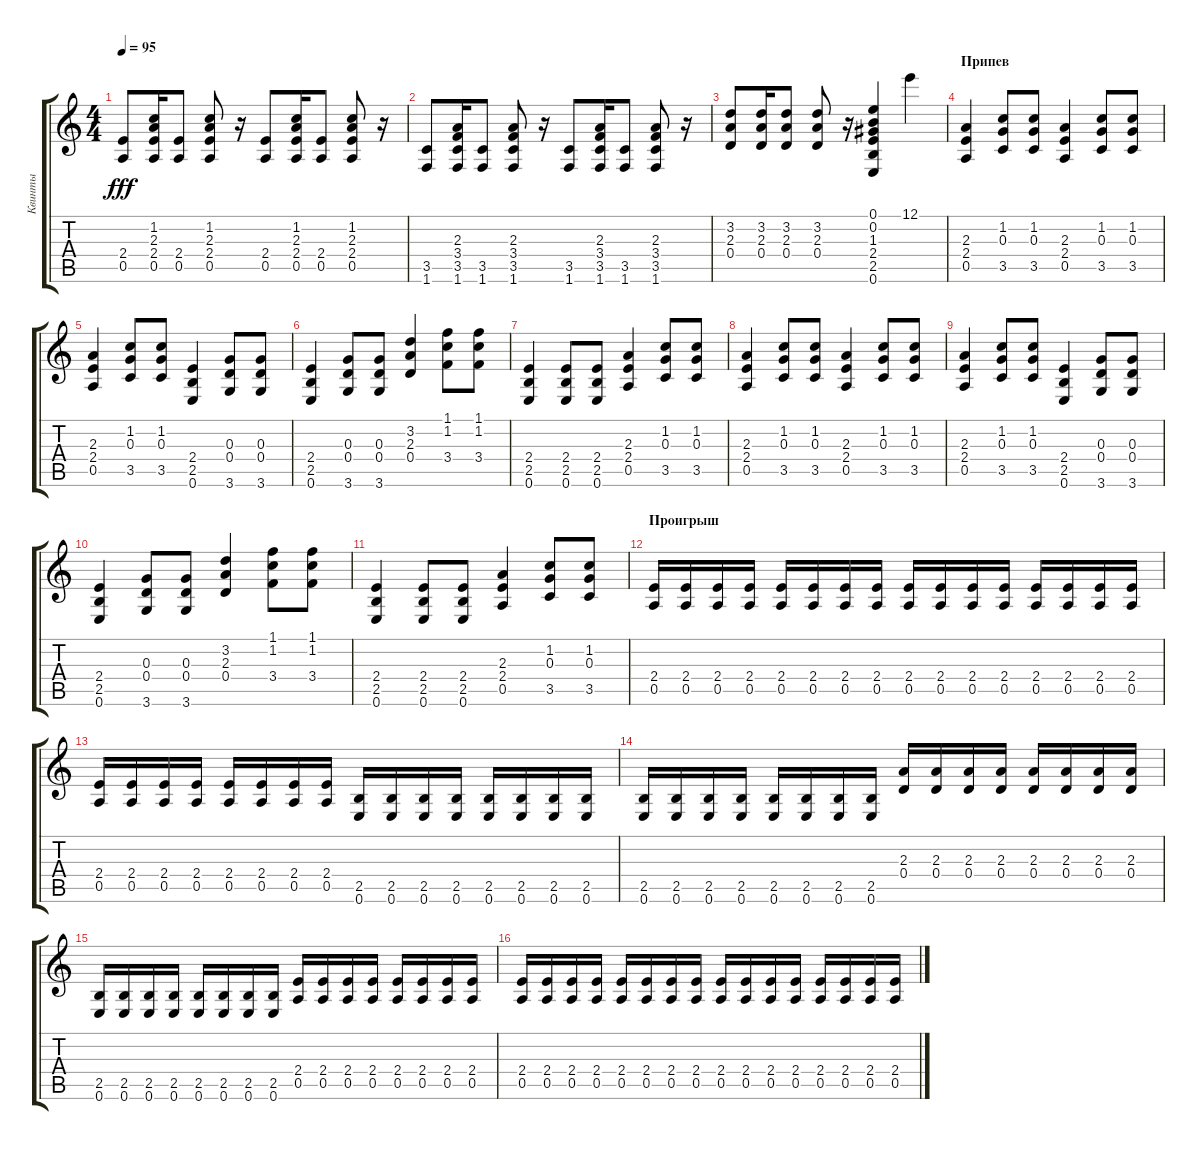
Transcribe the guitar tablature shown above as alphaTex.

\track ("Квинты" "Квинты") {instrument distortionguitar}
\staff {score tabs}
\tuning (E4 B3 G3 D3 A2 E2) {hide}
\ts (4 4)
\tempo 95
\clef g2
\ks c
(2.4 0.5).8{dy fff} (1.2 2.3 2.4 0.5).16 (2.4 0.5).8 (1.2 2.3 2.4 0.5).8 r.16 (2.4 0.5).8 (1.2 2.3 2.4 0.5).16 (2.4 0.5).8 (1.2 2.3 2.4 0.5).8 r.16 |
(3.5 1.6).8 (2.3 3.4 3.5 1.6).16 (3.5 1.6).8 (2.3 3.4 3.5 1.6).8 r.16 (3.5 1.6).8 (2.3 3.4 3.5 1.6).16 (3.5 1.6).8 (2.3 3.4 3.5 1.6).8 r.16 |
(3.2 2.3 0.4).8 (3.2 2.3 0.4).16 (3.2 2.3 0.4).8 (3.2 2.3 0.4).8 r.16 (0.1 0.2 1.3 2.4 2.5 0.6).4 12.1.4 |
\section ("" "Припев")
(2.3 2.4 0.5).4 (1.2 0.3 3.5).8 (1.2 0.3 3.5).8 (2.3 2.4 0.5).4 (1.2 0.3 3.5).8 (1.2 0.3 3.5).8 |
(2.3 2.4 0.5).4 (1.2 0.3 3.5).8 (1.2 0.3 3.5).8 (2.4 2.5 0.6).4 (0.3 0.4 3.6).8 (0.3 0.4 3.6).8 |
(2.4 2.5 0.6).4 (0.3 0.4 3.6).8 (0.3 0.4 3.6).8 (3.2 2.3 0.4).4 (1.1 1.2 3.4).8 (1.1 1.2 3.4).8 |
(2.4 2.5 0.6).4 (2.4 2.5 0.6).8 (2.4 2.5 0.6).8 (2.3 2.4 0.5).4 (1.2 0.3 3.5).8 (1.2 0.3 3.5).8 |
(2.3 2.4 0.5).4 (1.2 0.3 3.5).8 (1.2 0.3 3.5).8 (2.3 2.4 0.5).4 (1.2 0.3 3.5).8 (1.2 0.3 3.5).8 |
(2.3 2.4 0.5).4 (1.2 0.3 3.5).8 (1.2 0.3 3.5).8 (2.4 2.5 0.6).4 (0.3 0.4 3.6).8 (0.3 0.4 3.6).8 |
(2.4 2.5 0.6).4 (0.3 0.4 3.6).8 (0.3 0.4 3.6).8 (3.2 2.3 0.4).4 (1.1 1.2 3.4).8 (1.1 1.2 3.4).8 |
(2.4 2.5 0.6).4 (2.4 2.5 0.6).8 (2.4 2.5 0.6).8 (2.3 2.4 0.5).4 (1.2 0.3 3.5).8 (1.2 0.3 3.5).8 |
\section ("" "Проигрыш")
(2.4 0.5).16 (2.4 0.5).16 (2.4 0.5).16 (2.4 0.5).16 (2.4 0.5).16 (2.4 0.5).16 (2.4 0.5).16 (2.4 0.5).16 (2.4 0.5).16 (2.4 0.5).16 (2.4 0.5).16 (2.4 0.5).16 (2.4 0.5).16 (2.4 0.5).16 (2.4 0.5).16 (2.4 0.5).16 |
(2.4 0.5).16 (2.4 0.5).16 (2.4 0.5).16 (2.4 0.5).16 (2.4 0.5).16 (2.4 0.5).16 (2.4 0.5).16 (2.4 0.5).16 (2.5 0.6).16 (2.5 0.6).16 (2.5 0.6).16 (2.5 0.6).16 (2.5 0.6).16 (2.5 0.6).16 (2.5 0.6).16 (2.5 0.6).16 |
(2.5 0.6).16 (2.5 0.6).16 (2.5 0.6).16 (2.5 0.6).16 (2.5 0.6).16 (2.5 0.6).16 (2.5 0.6).16 (2.5 0.6).16 (2.3 0.4).16 (2.3 0.4).16 (2.3 0.4).16 (2.3 0.4).16 (2.3 0.4).16 (2.3 0.4).16 (2.3 0.4).16 (2.3 0.4).16 |
(2.5 0.6).16 (2.5 0.6).16 (2.5 0.6).16 (2.5 0.6).16 (2.5 0.6).16 (2.5 0.6).16 (2.5 0.6).16 (2.5 0.6).16 (2.4 0.5).16 (2.4 0.5).16 (2.4 0.5).16 (2.4 0.5).16 (2.4 0.5).16 (2.4 0.5).16 (2.4 0.5).16 (2.4 0.5).16 |
(2.4 0.5).16 (2.4 0.5).16 (2.4 0.5).16 (2.4 0.5).16 (2.4 0.5).16 (2.4 0.5).16 (2.4 0.5).16 (2.4 0.5).16 (2.4 0.5).16 (2.4 0.5).16 (2.4 0.5).16 (2.4 0.5).16 (2.4 0.5).16 (2.4 0.5).16 (2.4 0.5).16 (2.4 0.5).16
